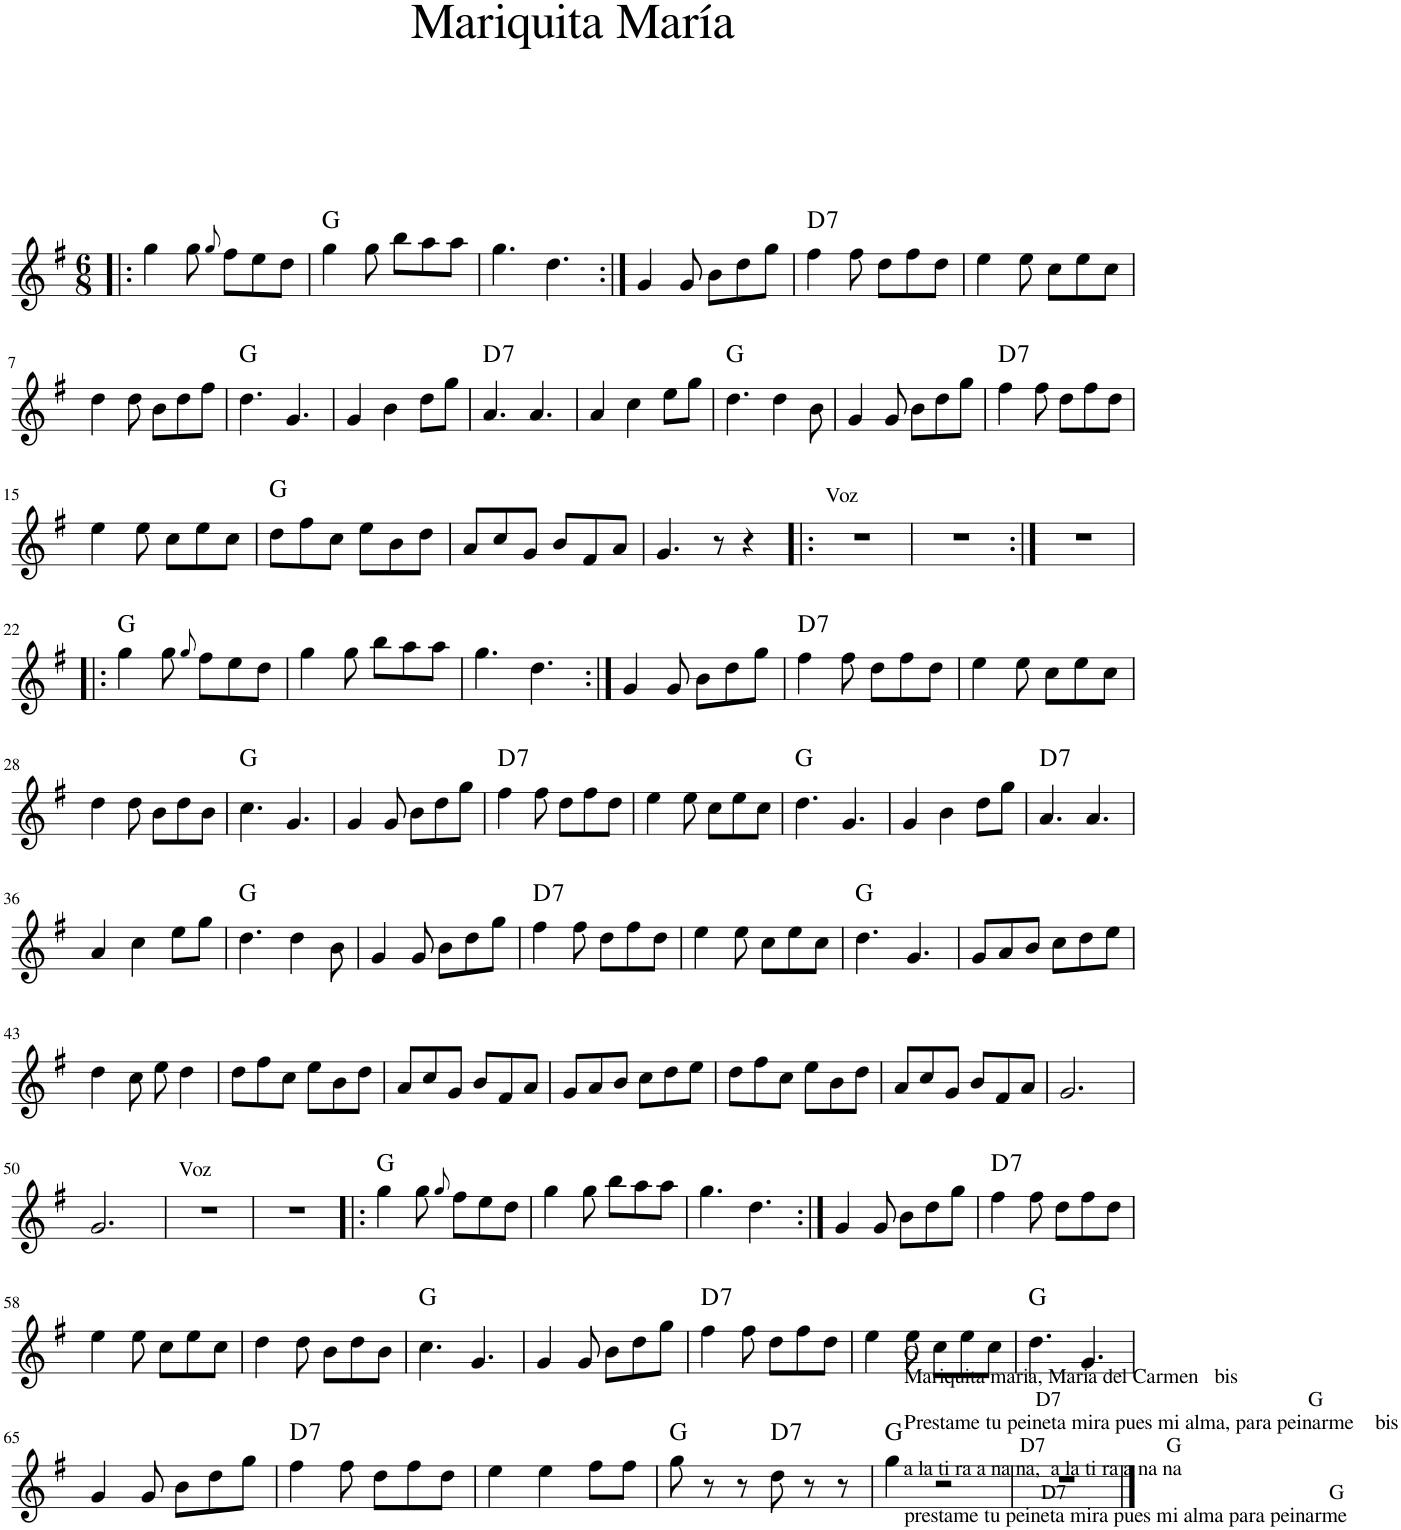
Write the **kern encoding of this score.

**kern	**harte
*part1	*part1
*staff1	*
*I"Violín	*
*I'Vln.	*
*clefG2	*
*k[f#]	*
*M6/8	*
=1!|:	=1!|:
4gg\	.
8gg\	.
8qgg/	.
8ff#\L	.
8ee\	.
8dd\J	.
=2	=2
4gg\	G:maj
8gg\	.
8bb\L	.
8aa\	.
8aa\J	.
=3	=3
4.gg\	.
4.dd\	.
=4:|!	=4:|!
4g/	.
8g/	.
8b\L	.
8dd\	.
8gg\J	.
=5	=5
!	!LO:H:kt=7
4ff#\	D:7
8ff#\	.
8dd\L	.
8ff#\	.
8dd\J	.
=6	=6
4ee\	.
8ee\	.
8cc\L	.
8ee\	.
8cc\J	.
!!LO:LB:g=z
=7	=7
4dd\	.
8dd\	.
8b\L	.
8dd\	.
8ff#\J	.
=8	=8
4.dd\	G:maj
4.g/	.
=9	=9
4g/	.
4b\	.
8dd\L	.
8gg\J	.
=10	=10
!	!LO:H:kt=7
4.a/	D:7
4.a/	.
=11	=11
4a/	.
4cc\	.
8ee\L	.
8gg\J	.
=12	=12
4.dd\	G:maj
4dd\	.
8b\	.
=13	=13
4g/	.
8g/	.
8b\L	.
8dd\	.
8gg\J	.
=14	=14
!	!LO:H:kt=7
4ff#\	D:7
8ff#\	.
8dd\L	.
8ff#\	.
8dd\J	.
!!LO:LB:g=z
=15	=15
4ee\	.
8ee\	.
8cc\L	.
8ee\	.
8cc\J	.
=16	=16
8dd\L	G:maj
8ff#\	.
8cc\J	.
8ee\L	.
8b\	.
8dd\J	.
=17	=17
8a/L	.
8cc/	.
8g/J	.
8b/L	.
8f#/	.
8a/J	.
=18	=18
4.g/	.
8r	.
4r	.
=19!|:	=19!|:
!LO:TX:a:t=Voz	!
2.r	.
=20	=20
2.r	.
=21:|!	=21:|!
2.r	.
!!LO:LB:g=z
=22!|:	=22!|:
4gg\	G:maj
8gg\	.
8qgg/	.
8ff#\L	.
8ee\	.
8dd\J	.
=23	=23
4gg\	.
8gg\	.
8bb\L	.
8aa\	.
8aa\J	.
=24	=24
4.gg\	.
4.dd\	.
=25:|!	=25:|!
4g/	.
8g/	.
8b\L	.
8dd\	.
8gg\J	.
=26	=26
!	!LO:H:kt=7
4ff#\	D:7
8ff#\	.
8dd\L	.
8ff#\	.
8dd\J	.
=27	=27
4ee\	.
8ee\	.
8cc\L	.
8ee\	.
8cc\J	.
!!LO:LB:g=z
=28	=28
4dd\	.
8dd\	.
8b\L	.
8dd\	.
8b\J	.
=29	=29
4.cc\	G:maj
4.g/	.
=30	=30
4g/	.
8g/	.
8b\L	.
8dd\	.
8gg\J	.
=31	=31
!	!LO:H:kt=7
4ff#\	D:7
8ff#\	.
8dd\L	.
8ff#\	.
8dd\J	.
=32	=32
4ee\	.
8ee\	.
8cc\L	.
8ee\	.
8cc\J	.
=33	=33
4.dd\	G:maj
4.g/	.
=34	=34
4g/	.
4b\	.
8dd\L	.
8gg\J	.
=35	=35
!	!LO:H:kt=7
4.a/	D:7
4.a/	.
!!LO:LB:g=z
=36	=36
4a/	.
4cc\	.
8ee\L	.
8gg\J	.
=37	=37
4.dd\	G:maj
4dd\	.
8b\	.
=38	=38
4g/	.
8g/	.
8b\L	.
8dd\	.
8gg\J	.
=39	=39
!	!LO:H:kt=7
4ff#\	D:7
8ff#\	.
8dd\L	.
8ff#\	.
8dd\J	.
=40	=40
4ee\	.
8ee\	.
8cc\L	.
8ee\	.
8cc\J	.
=41	=41
4.dd\	G:maj
4.g/	.
=42	=42
8g/L	.
8a/	.
8b/J	.
8cc\L	.
8dd\	.
8ee\J	.
!!LO:LB:g=z
=43	=43
4dd\	.
8cc\	.
8ee\	.
4dd\	.
=44	=44
8dd\L	.
8ff#\	.
8cc\J	.
8ee\L	.
8b\	.
8dd\J	.
=45	=45
8a/L	.
8cc/	.
8g/J	.
8b/L	.
8f#/	.
8a/J	.
=46	=46
8g/L	.
8a/	.
8b/J	.
8cc\L	.
8dd\	.
8ee\J	.
=47	=47
8dd\L	.
8ff#\	.
8cc\J	.
8ee\L	.
8b\	.
8dd\J	.
=48	=48
8a/L	.
8cc/	.
8g/J	.
8b/L	.
8f#/	.
8a/J	.
=49	=49
2.g/	.
!!LO:LB:g=z
=50	=50
2.g/	.
=51	=51
!LO:TX:a:t=Voz	!
2.r	.
=52	=52
2.r	.
=53!|:	=53!|:
4gg\	G:maj
8gg\	.
8qgg/	.
8ff#\L	.
8ee\	.
8dd\J	.
=54	=54
4gg\	.
8gg\	.
8bb\L	.
8aa\	.
8aa\J	.
=55	=55
4.gg\	.
4.dd\	.
=56:|!	=56:|!
4g/	.
8g/	.
8b\L	.
8dd\	.
8gg\J	.
=57	=57
!	!LO:H:kt=7
4ff#\	D:7
8ff#\	.
8dd\L	.
8ff#\	.
8dd\J	.
!!LO:LB:g=z
=58	=58
4ee\	.
8ee\	.
8cc\L	.
8ee\	.
8cc\J	.
=59	=59
4dd\	.
8dd\	.
8b\L	.
8dd\	.
8b\J	.
=60	=60
4.cc\	G:maj
4.g/	.
=61	=61
4g/	.
8g/	.
8b\L	.
8dd\	.
8gg\J	.
=62	=62
!	!LO:H:kt=7
4ff#\	D:7
8ff#\	.
8dd\L	.
8ff#\	.
8dd\J	.
=63	=63
4ee\	.
8ee\	.
8cc\L	.
8ee\	.
8cc\J	.
=64	=64
4.dd\	G:maj
!LO:TX:a:t=G	!
!LO:TX:a:t=Mariquita maria, Maria del Carmen   bis	!
!LO:TX:a:t=D7                                               G	!
!LO:TX:a:t=Prestame tu peineta mira pues mi alma, para peinarme    bis	!
!LO:TX:a:t=D7                       G	!
!LO:TX:a:t=a la ti ra a na na,  a la ti ra a na na	!
!LO:TX:a:t=D7                                                  G	!
!LO:TX:a:t=prestame tu peineta mira pues mi alma para peinarme	!
4.g/	.
!!LO:LB:g=z
=65	=65
4g/	.
8g/	.
8b\L	.
8dd\	.
8gg\J	.
=66	=66
!	!LO:H:kt=7
4ff#\	D:7
8ff#\	.
8dd\L	.
8ff#\	.
8dd\J	.
=67	=67
4ee\	.
4ee\	.
8ff#\L	.
8ff#\J	.
=68	=68
8gg\	G:maj
8r	.
8r	.
!	!LO:H:kt=7
8dd\	D:7
8r	.
8r	.
=69	=69
4gg\	G:maj
2r	.
=70	=70
2.r	.
==	==
*-	*-
